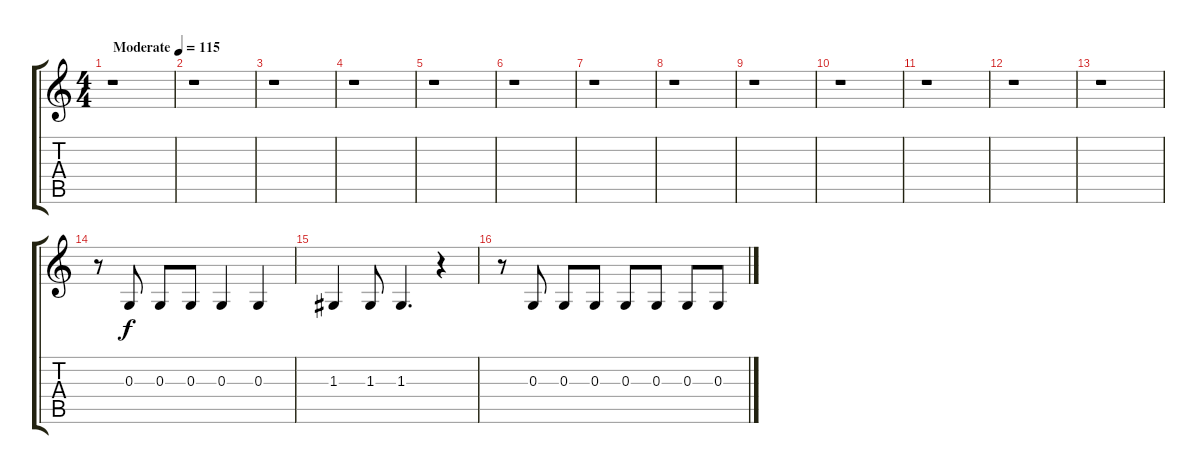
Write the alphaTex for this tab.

\track "" {instrument fx7echoes}
\staff {score tabs}
\tuning (E4 B3 G3 D3 A2 E2) {hide}
\ts (4 4)
\tempo (115 "Moderate")
\clef g2
\ks c
r.1{dy f instrument fx7echoes} |
r.1 |
r.1 |
r.1 |
r.1 |
r.1 |
r.1 |
r.1 |
r.1 |
r.1 |
r.1 |
r.1 |
r.1 |
r.8 0.3.8 0.3.8 0.3.8 0.3.4 0.3.4 |
1.3.4 1.3.8 1.3.4{d} r.4 |
r.8 0.3.8 0.3.8 0.3.8 0.3.8 0.3.8 0.3.8 0.3.8
